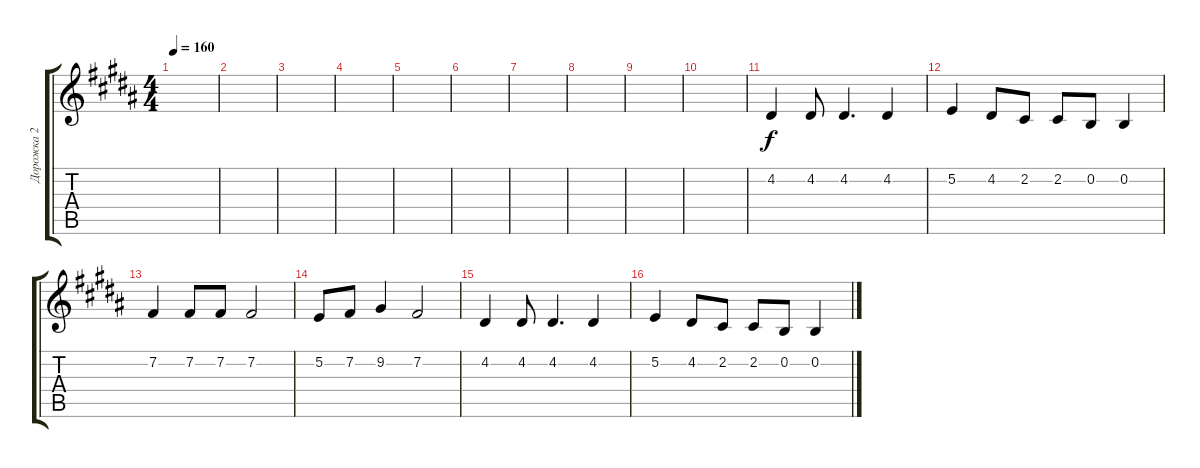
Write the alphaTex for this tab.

\track ("Дорожка 2" "Дорожка 2") {instrument flute}
\staff {score tabs}
\tuning (E4 B3 G3 D3 A2 E2) {hide}
\ts (4 4)
\tempo 160
\clef g2
\ks b
|
|
|
|
|
|
|
|
|
|
4.2.4 4.2.8 4.2.4{d} 4.2.4 |
5.2.4 4.2.8 2.2.8 2.2.8 0.2.8 0.2.4 |
7.2.4 7.2.8 7.2.8 7.2.2 |
5.2.8 7.2.8 9.2.4 7.2.2 |
4.2.4 4.2.8 4.2.4{d} 4.2.4 |
5.2.4 4.2.8 2.2.8 2.2.8 0.2.8 0.2.4
